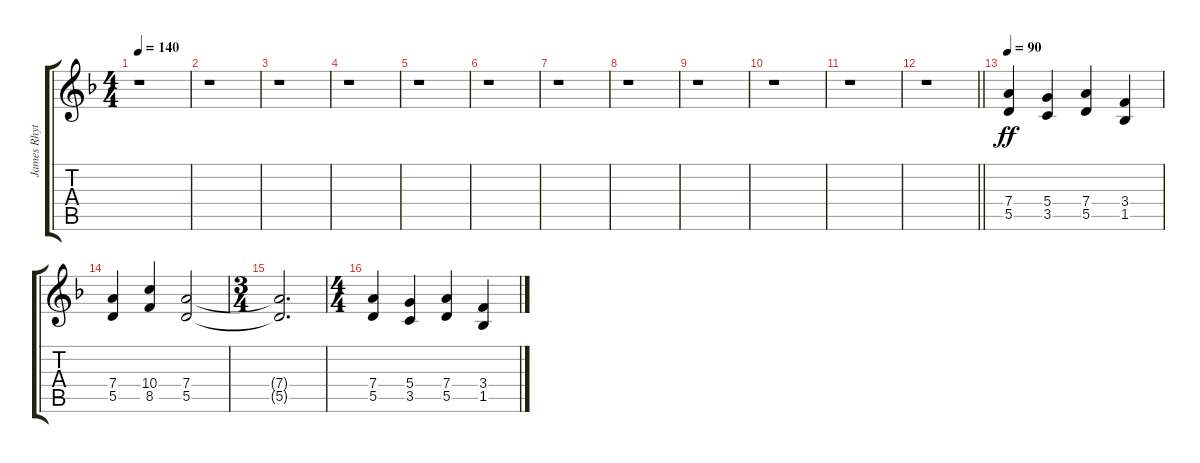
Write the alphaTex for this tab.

\track ("James Rhythm w/dist" "James Rhyt") {instrument distortionguitar}
\staff {score tabs}
\tuning (E4 B3 G3 D3 A2 E2) {hide}
\ts (4 4)
\tempo 140
\clef g2
\ks f
r.1{dy f} |
r.1 |
r.1 |
r.1 |
r.1 |
r.1 |
r.1 |
r.1 |
r.1 |
r.1 |
r.1 |
\barLineRight lightlight
r.1 |
\tempo 90
(7.4 5.5).4{dy ff} (5.4 3.5).4 (7.4 5.5).4 (3.4 1.5).4 |
(7.4 5.5).4 (10.4 8.5).4 (7.4 5.5).2 |
\ts (3 4)
(7.4{t} 5.5{t}).2{d} |
\ts (4 4)
(7.4 5.5).4 (5.4 3.5).4 (7.4 5.5).4 (3.4 1.5).4
